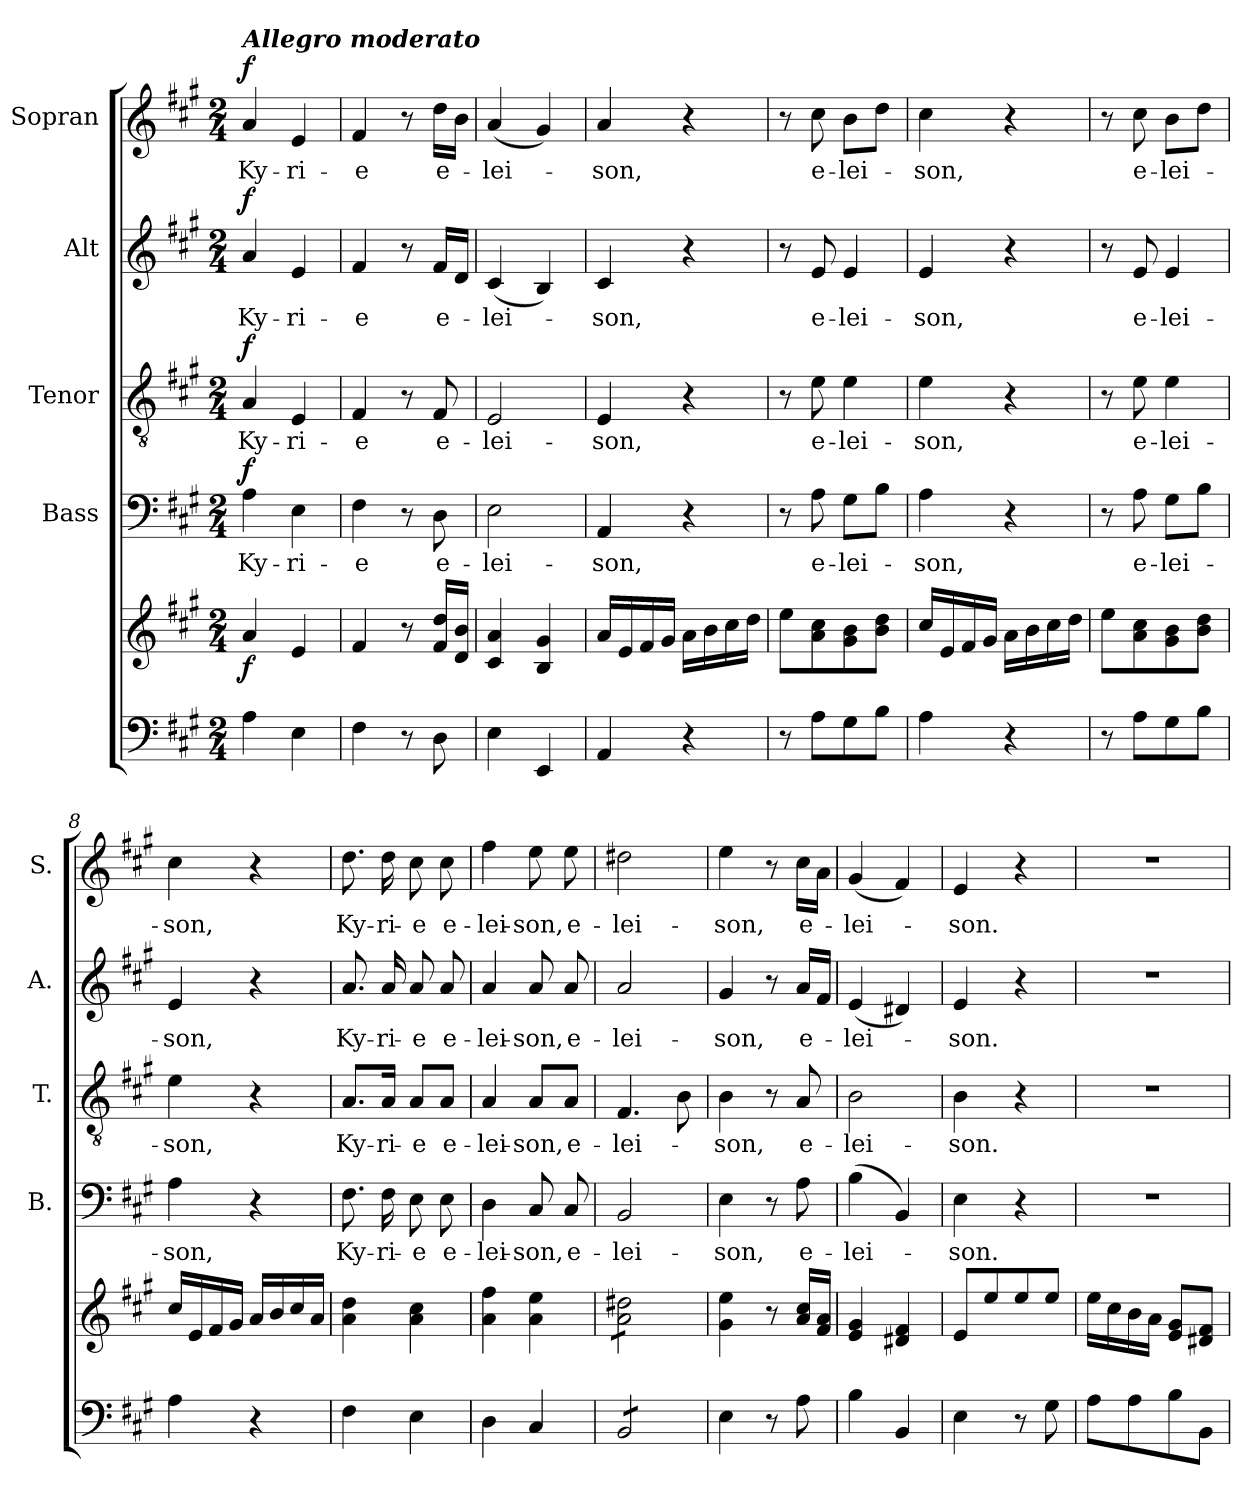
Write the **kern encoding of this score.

**kern	**kern	**dynam	**kern	**text	**dynam	**kern	**text	**dynam	**kern	**text	**dynam	**kern	**text	**dynam
*part5	*part5	*part5	*part4	*part4	*part4	*part3	*part3	*part3	*part2	*part2	*part2	*part1	*part1	*part1
*staff6	*staff5	*staff5/6	*staff4	*staff4	*staff4	*staff3	*staff3	*staff3	*staff2	*staff2	*staff2	*staff1	*staff1	*staff1
*	*	*	*I"Bass	*	*	*I"Tenor	*	*	*I"Alt	*	*	*I"Sopran	*	*
*	*	*	*I'B.	*	*	*I'T.	*	*	*I'A.	*	*	*I'S.	*	*
*clefF4	*clefG2	*	*clefF4	*	*	*clefGv2	*	*	*clefG2	*	*	*clefG2	*	*
*k[f#c#g#]	*k[f#c#g#]	*	*k[f#c#g#]	*	*	*k[f#c#g#]	*	*	*k[f#c#g#]	*	*	*k[f#c#g#]	*	*
*A:	*A:	*	*A:	*	*	*A:	*	*	*A:	*	*	*A:	*	*
*M2/4	*M2/4	*	*M2/4	*	*	*M2/4	*	*	*M2/4	*	*	*M2/4	*	*
=1	=1	=1	=1	=1	=1	=1	=1	=1	=1	=1	=1	=1	=1	=1
!	!	!	!	!	!	!	!	!	!	!	!	!LO:TX:a:Bi:t=Allegro moderato	!	!
!	!	!LO:DY:b	!	!LO:LY:b	!LO:DY:a	!	!LO:LY:b	!LO:DY:a	!	!LO:LY:b	!LO:DY:a	!	!LO:LY:b	!LO:DY:a
4A\	4a/	f	4A\	Ky-	f	4A/	Ky-	f	4a/	Ky-	f	4a/	Ky-	f
!	!	!	!	!LO:LY:b	!	!	!LO:LY:b	!	!	!LO:LY:b	!	!	!LO:LY:b	!
4E\	4e/	.	4E\	-ri-	.	4E/	-ri-	.	4e/	-ri-	.	4e/	-ri-	.
=2	=2	=2	=2	=2	=2	=2	=2	=2	=2	=2	=2	=2	=2	=2
!	!	!	!	!LO:LY:b	!	!	!LO:LY:b	!	!	!LO:LY:b	!	!	!LO:LY:b	!
4F#\	4f#/	.	4F#\	-e	.	4F#/	-e	.	4f#/	-e	.	4f#/	-e	.
8r	8r	.	8r	.	.	8r	.	.	8r	.	.	8r	.	.
!	!	!	!	!LO:LY:b	!	!	!LO:LY:b	!	!	!LO:LY:b	!	!	!LO:LY:b	!
8D\	16f#/ 16dd/LL	.	8D\	e-	.	8F#/	e-	.	16f#/LL	e-	.	16dd\LL	e-	.
.	16d/ 16b/JJ	.	.	.	.	.	.	.	16d/JJ	.	.	16b\JJ	.	.
=3	=3	=3	=3	=3	=3	=3	=3	=3	=3	=3	=3	=3	=3	=3
!	!	!	!	!LO:LY:b	!	!	!LO:LY:b	!	!	!LO:LY:b	!	!	!LO:LY:b	!
4E\	4c#/ 4a/	.	2E\	-lei-	.	2E/	-lei-	.	(4c#/	-lei-	.	(<4a/	-lei-	.
4EE/	4B/ 4g#/	.	.	.	.	.	.	.	4B/)	.	.	4g#/)	.	.
=4	=4	=4	=4	=4	=4	=4	=4	=4	=4	=4	=4	=4	=4	=4
!	!	!	!	!LO:LY:b	!	!	!LO:LY:b	!	!	!LO:LY:b	!	!	!LO:LY:b	!
4AA/	16a/LL	.	4AA/	-son,	.	4E/	-son,	.	4c#/	-son,	.	4a/	-son,	.
.	16e/	.	.	.	.	.	.	.	.	.	.	.	.	.
.	16f#/	.	.	.	.	.	.	.	.	.	.	.	.	.
.	16g#/JJ	.	.	.	.	.	.	.	.	.	.	.	.	.
4r	16a\LL	.	4r	.	.	4r	.	.	4r	.	.	4r	.	.
.	16b\	.	.	.	.	.	.	.	.	.	.	.	.	.
.	16cc#\	.	.	.	.	.	.	.	.	.	.	.	.	.
.	16dd\JJ	.	.	.	.	.	.	.	.	.	.	.	.	.
=5	=5	=5	=5	=5	=5	=5	=5	=5	=5	=5	=5	=5	=5	=5
8r	8ee\L	.	8r	.	.	8r	.	.	8r	.	.	8r	.	.
!	!	!	!	!LO:LY:b	!	!	!LO:LY:b	!	!	!LO:LY:b	!	!	!LO:LY:b	!
8A\L	8a\ 8cc#\	.	8A\	e-	.	8e\	e-	.	8e/	e-	.	8cc#\	e-	.
!	!	!	!	!LO:LY:b	!	!	!LO:LY:b	!	!	!LO:LY:b	!	!	!LO:LY:b	!
8G#\	8g#\ 8b\	.	8G#\L	-lei-	.	4e\	-lei-	.	4e/	-lei-	.	8b\L	-lei-	.
8B\J	8b\ 8dd\J	.	8B\J	.	.	.	.	.	.	.	.	8dd\J	.	.
=6	=6	=6	=6	=6	=6	=6	=6	=6	=6	=6	=6	=6	=6	=6
!	!	!	!	!LO:LY:b	!	!	!LO:LY:b	!	!	!LO:LY:b	!	!	!LO:LY:b	!
4A\	16cc#/LL	.	4A\	-son,	.	4e\	-son,	.	4e/	-son,	.	4cc#\	-son,	.
.	16e/	.	.	.	.	.	.	.	.	.	.	.	.	.
.	16f#/	.	.	.	.	.	.	.	.	.	.	.	.	.
.	16g#/JJ	.	.	.	.	.	.	.	.	.	.	.	.	.
4r	16a\LL	.	4r	.	.	4r	.	.	4r	.	.	4r	.	.
.	16b\	.	.	.	.	.	.	.	.	.	.	.	.	.
.	16cc#\	.	.	.	.	.	.	.	.	.	.	.	.	.
.	16dd\JJ	.	.	.	.	.	.	.	.	.	.	.	.	.
=7	=7	=7	=7	=7	=7	=7	=7	=7	=7	=7	=7	=7	=7	=7
8r	8ee\L	.	8r	.	.	8r	.	.	8r	.	.	8r	.	.
!	!	!	!	!LO:LY:b	!	!	!LO:LY:b	!	!	!LO:LY:b	!	!	!LO:LY:b	!
8A\L	8a\ 8cc#\	.	8A\	e-	.	8e\	e-	.	8e/	e-	.	8cc#\	e-	.
!	!	!	!	!LO:LY:b	!	!	!LO:LY:b	!	!	!LO:LY:b	!	!	!LO:LY:b	!
8G#\	8g#\ 8b\	.	8G#\L	-lei-	.	4e\	-lei-	.	4e/	-lei-	.	8b\L	-lei-	.
8B\J	8b\ 8dd\J	.	8B\J	.	.	.	.	.	.	.	.	8dd\J	.	.
!!LO:LB:g=z
=8	=8	=8	=8	=8	=8	=8	=8	=8	=8	=8	=8	=8	=8	=8
!	!	!	!	!LO:LY:b	!	!	!LO:LY:b	!	!	!LO:LY:b	!	!	!LO:LY:b	!
4A\	16cc#/LL	.	4A\	-son,	.	4e\	-son,	.	4e/	-son,	.	4cc#\	-son,	.
.	16e/	.	.	.	.	.	.	.	.	.	.	.	.	.
.	16f#/	.	.	.	.	.	.	.	.	.	.	.	.	.
.	16g#/JJ	.	.	.	.	.	.	.	.	.	.	.	.	.
4r	16a/LL	.	4r	.	.	4r	.	.	4r	.	.	4r	.	.
.	16b/	.	.	.	.	.	.	.	.	.	.	.	.	.
.	16cc#/	.	.	.	.	.	.	.	.	.	.	.	.	.
.	16a/JJ	.	.	.	.	.	.	.	.	.	.	.	.	.
=9	=9	=9	=9	=9	=9	=9	=9	=9	=9	=9	=9	=9	=9	=9
!	!	!	!	!LO:LY:b	!	!	!LO:LY:b	!	!	!LO:LY:b	!	!	!LO:LY:b	!
4F#\	4a\ 4dd\	.	8.F#\	Ky-	.	8.A/L	Ky-	.	8.a/	Ky-	.	8.dd\	Ky-	.
!	!	!	!	!LO:LY:b	!	!	!LO:LY:b	!	!	!LO:LY:b	!	!	!LO:LY:b	!
.	.	.	16F#\	-ri-	.	16A/Jk	-ri-	.	16a/	-ri-	.	16dd\	-ri-	.
!	!	!	!	!LO:LY:b	!	!	!LO:LY:b	!	!	!LO:LY:b	!	!	!LO:LY:b	!
4E\	4a\ 4cc#\	.	8E\	-e	.	8A/L	-e	.	8a/	-e	.	8cc#\	-e	.
!	!	!	!	!LO:LY:b	!	!	!LO:LY:b	!	!	!LO:LY:b	!	!	!LO:LY:b	!
.	.	.	8E\	e-	.	8A/J	e-	.	8a/	e-	.	8cc#\	e-	.
=10	=10	=10	=10	=10	=10	=10	=10	=10	=10	=10	=10	=10	=10	=10
!	!	!	!	!LO:LY:b	!	!	!LO:LY:b	!	!	!LO:LY:b	!	!	!LO:LY:b	!
4D\	4a\ 4ff#\	.	4D\	-lei-	.	4A/	-lei-	.	4a/	-lei-	.	4ff#\	-lei-	.
!	!	!	!	!LO:LY:b	!	!	!LO:LY:b	!	!	!LO:LY:b	!	!	!LO:LY:b	!
4C#/	4a\ 4ee\	.	8C#/	-son,	.	8A/L	-son,	.	8a/	-son,	.	8ee\	-son,	.
!	!	!	!	!LO:LY:b	!	!	!LO:LY:b	!	!	!LO:LY:b	!	!	!LO:LY:b	!
.	.	.	8C#/	e-	.	8A/J	e-	.	8a/	e-	.	8ee\	e-	.
=11	=11	=11	=11	=11	=11	=11	=11	=11	=11	=11	=11	=11	=11	=11
!	!	!	!	!LO:LY:b	!	!	!LO:LY:b	!	!	!LO:LY:b	!	!	!LO:LY:b	!
*tremolo	*	*	*	*	*	*	*	*	*	*	*	*	*	*
*	*tremolo	*	*	*	*	*	*	*	*	*	*	*	*	*
8BB/L	8a\ 8dd#X\L	.	2BB/	-lei-	.	4.F#/	-lei-	.	2a/	-lei-	.	2dd#X\	-lei-	.
8BB/	8a\ 8dd#X\	.	.	.	.	.	.	.	.	.	.	.	.	.
8BB/	8a\ 8dd#X\	.	.	.	.	.	.	.	.	.	.	.	.	.
8BB/J	8a\ 8dd#X\J	.	.	.	.	8B\	.	.	.	.	.	.	.	.
*	*Xtremolo	*	*	*	*	*	*	*	*	*	*	*	*	*
*Xtremolo	*	*	*	*	*	*	*	*	*	*	*	*	*	*
=12	=12	=12	=12	=12	=12	=12	=12	=12	=12	=12	=12	=12	=12	=12
!	!	!	!	!LO:LY:b	!	!	!LO:LY:b	!	!	!LO:LY:b	!	!	!LO:LY:b	!
4E\	4g#\ 4ee\	.	4E\	-son,	.	4B\	-son,	.	4g#/	-son,	.	4ee\	-son,	.
8r	8r	.	8r	.	.	8r	.	.	8r	.	.	8r	.	.
!	!	!	!	!LO:LY:b	!	!	!LO:LY:b	!	!	!LO:LY:b	!	!	!LO:LY:b	!
8A\	16a/ 16cc#/LL	.	8A\	e-	.	8A/	e-	.	16a/LL	e-	.	16cc#\LL	e-	.
.	16f#/ 16a/JJ	.	.	.	.	.	.	.	16f#/JJ	.	.	16a\JJ	.	.
=13	=13	=13	=13	=13	=13	=13	=13	=13	=13	=13	=13	=13	=13	=13
!	!	!	!	!LO:LY:b	!	!	!LO:LY:b	!	!	!LO:LY:b	!	!	!LO:LY:b	!
4B\	4e/ 4g#/	.	(>4B\	-lei-	.	2B\	-lei-	.	(<4e/	-lei-	.	(<4g#/	-lei-	.
4BB/	4d#X/ 4f#/	.	4BB/)	.	.	.	.	.	4d#X/)	.	.	4f#/)	.	.
=14	=14	=14	=14	=14	=14	=14	=14	=14	=14	=14	=14	=14	=14	=14
!	!	!	!	!LO:LY:b	!	!	!LO:LY:b	!	!	!LO:LY:b	!	!	!LO:LY:b	!
4E\	8e/L	.	4E\	-son.	.	4B\	-son.	.	4e/	-son.	.	4e/	-son.	.
.	8ee/	.	.	.	.	.	.	.	.	.	.	.	.	.
8r	8ee/	.	4r	.	.	4r	.	.	4r	.	.	4r	.	.
8G#\	8ee/J	.	.	.	.	.	.	.	.	.	.	.	.	.
=15	=15	=15	=15	=15	=15	=15	=15	=15	=15	=15	=15	=15	=15	=15
8A\L	16ee\LL	.	2r	.	.	2r	.	.	2r	.	.	2r	.	.
.	16cc#\	.	.	.	.	.	.	.	.	.	.	.	.	.
8A\	16b\	.	.	.	.	.	.	.	.	.	.	.	.	.
.	16a\JJ	.	.	.	.	.	.	.	.	.	.	.	.	.
8B\	8e/ 8g#/L	.	.	.	.	.	.	.	.	.	.	.	.	.
8BB\J	8d#X/ 8f#/J	.	.	.	.	.	.	.	.	.	.	.	.	.
=	=	=	=	=	=	=	=	=	=	=	=	=	=	=
*-	*-	*-	*-	*-	*-	*-	*-	*-	*-	*-	*-	*-	*-	*-
